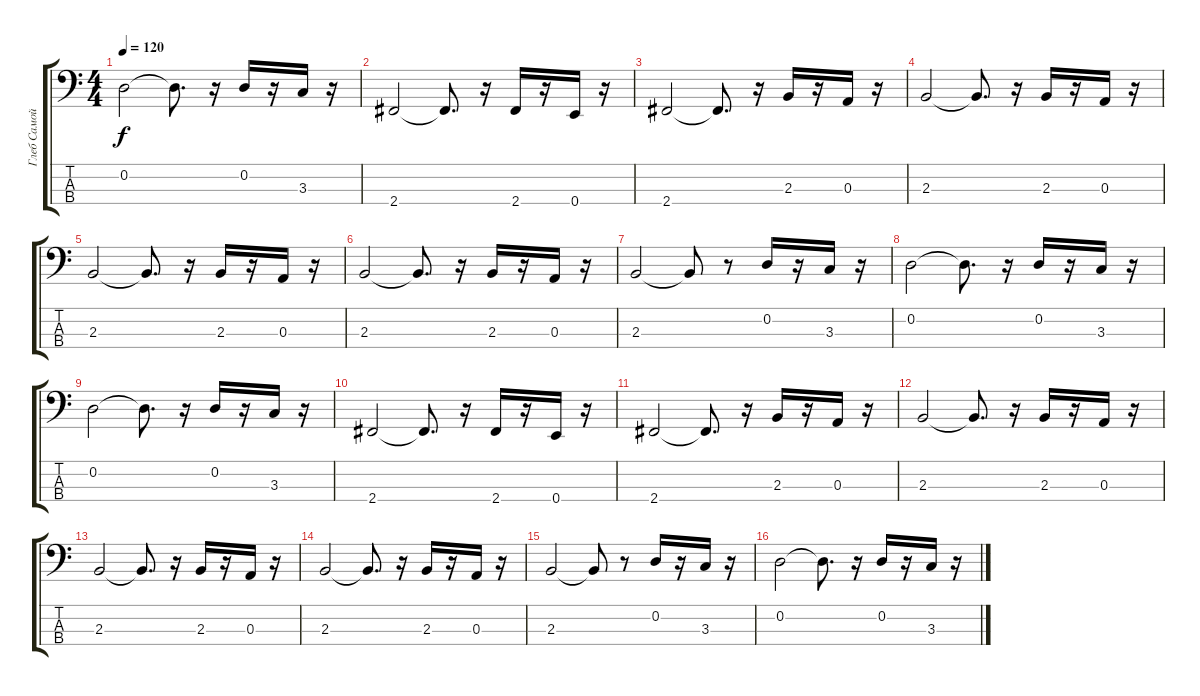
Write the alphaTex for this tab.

\track ("Глеб Самойлов" "Глеб Самой") {instrument slapbass2}
\staff {score tabs}
\tuning (G2 D2 A1 E1) {hide}
\ts (4 4)
\tempo 120
\clef f4
\ks c
0.2.2{dy f} 0.2{t}.8{d} r.16 0.2.16 r.16 3.3.16 r.16 |
2.4.2 2.4{t}.8{d} r.16 2.4.16 r.16 0.4.16 r.16 |
2.4.2 2.4{t}.8{d} r.16 2.3.16 r.16 0.3.16 r.16 |
2.3.2 2.3{t}.8{d} r.16 2.3.16 r.16 0.3.16 r.16 |
2.3.2 2.3{t}.8{d} r.16 2.3.16 r.16 0.3.16 r.16 |
2.3.2 2.3{t}.8{d} r.16 2.3.16 r.16 0.3.16 r.16 |
2.3.2 2.3{t}.8 r.8 0.2.16 r.16 3.3.16 r.16 |
0.2.2 0.2{t}.8{d} r.16 0.2.16 r.16 3.3.16 r.16 |
0.2.2 0.2{t}.8{d} r.16 0.2.16 r.16 3.3.16 r.16 |
2.4.2 2.4{t}.8{d} r.16 2.4.16 r.16 0.4.16 r.16 |
2.4.2 2.4{t}.8{d} r.16 2.3.16 r.16 0.3.16 r.16 |
2.3.2 2.3{t}.8{d} r.16 2.3.16 r.16 0.3.16 r.16 |
2.3.2 2.3{t}.8{d} r.16 2.3.16 r.16 0.3.16 r.16 |
2.3.2 2.3{t}.8{d} r.16 2.3.16 r.16 0.3.16 r.16 |
2.3.2 2.3{t}.8 r.8 0.2.16 r.16 3.3.16 r.16 |
0.2.2 0.2{t}.8{d} r.16 0.2.16 r.16 3.3.16 r.16
